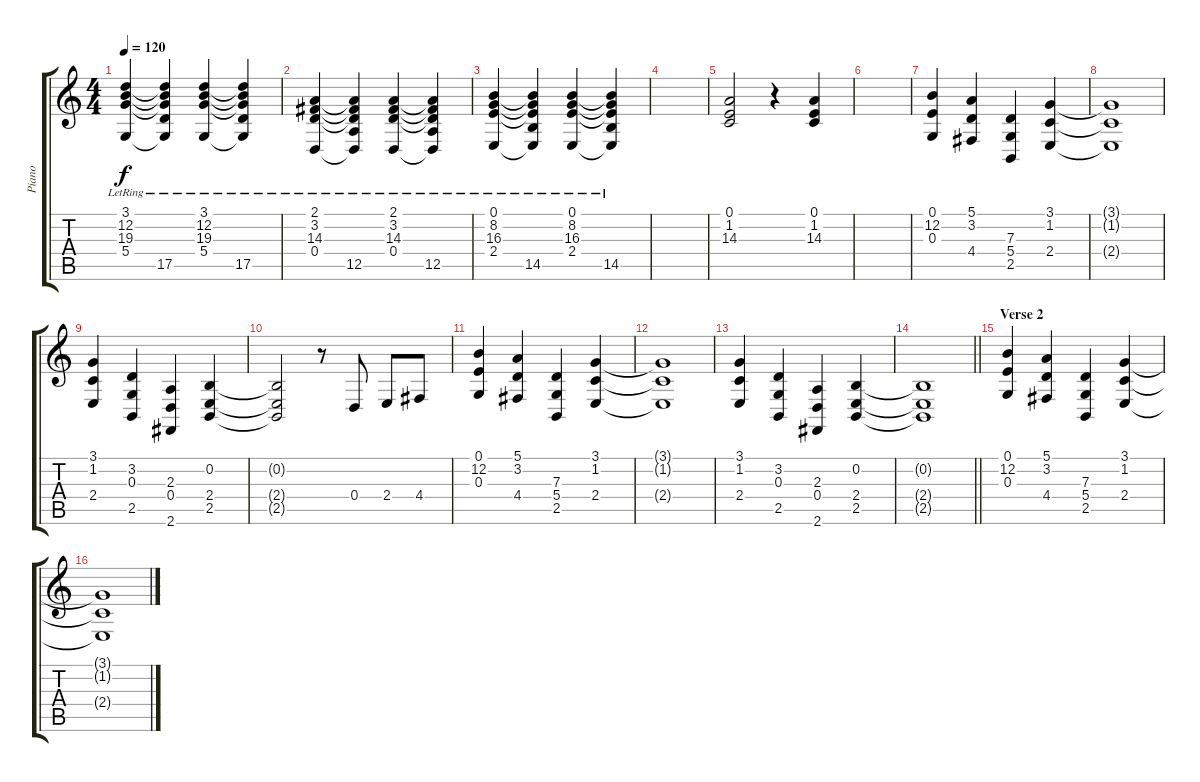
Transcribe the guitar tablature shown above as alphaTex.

\track ("Piano" "Piano") {instrument acousticgrandpiano}
\staff {score tabs}
\tuning (E4 B3 G3 D3 A2 E2) {hide}
\ts (4 4)
\tempo 120
\clef g2
\ks c
(3.1{lr} 12.2{lr} 19.3{lr} 5.4{lr}).4{dy f} (3.1{t} 12.2{t} 19.3{t} 5.4{t} 17.5{lr}).4 (3.1{lr} 12.2{lr} 19.3{lr} 5.4{lr}).4 (3.1{t} 12.2{t} 19.3{t} 5.4{t} 17.5{lr}).4 |
(2.1{lr} 3.2{lr} 14.3{lr} 0.4{lr}).4 (2.1{t} 3.2{t} 14.3{t} 0.4{t} 12.5{lr}).4 (2.1{lr} 3.2{lr} 14.3{lr} 0.4{lr}).4 (2.1{t} 3.2{t} 14.3{t} 0.4{t} 12.5{lr}).4 |
(0.1{lr} 8.2{lr} 16.3{lr} 2.4{lr}).4 (0.1{t} 8.2{t} 16.3{t} 2.4{t} 14.5{lr}).4 (0.1{lr} 8.2{lr} 16.3{lr} 2.4{lr}).4 (0.1{t} 8.2{t} 16.3{t} 2.4{t} 14.5{lr}).4 |
|
(0.1 1.2 14.3).2 r.4 (0.1 1.2 14.3).4 |
|
(0.1 12.2 0.3).4 (5.1 3.2 4.4).4 (7.3 5.4 2.5).4 (3.1 1.2 2.4).4 |
(3.1{t} 1.2{t} 2.4{t}).1 |
(3.1 1.2 2.4).4 (3.2 0.3 2.5).4 (2.3 0.4 2.6).4 (0.2 2.4 2.5).4 |
(0.2{t} 2.4{t} 2.5{t}).2 r.8 0.4.8 2.4.8 4.4.8 |
(0.1 12.2 0.3).4 (5.1 3.2 4.4).4 (7.3 5.4 2.5).4 (3.1 1.2 2.4).4 |
(3.1{t} 1.2{t} 2.4{t}).1 |
(3.1 1.2 2.4).4 (3.2 0.3 2.5).4 (2.3 0.4 2.6).4 (0.2 2.4 2.5).4 |
\barLineRight lightlight
(0.2{t} 2.4{t} 2.5{t}).1 |
\section ("" "Verse 2")
(0.1 12.2 0.3).4 (5.1 3.2 4.4).4 (7.3 5.4 2.5).4 (3.1 1.2 2.4).4 |
(3.1{t} 1.2{t} 2.4{t}).1
